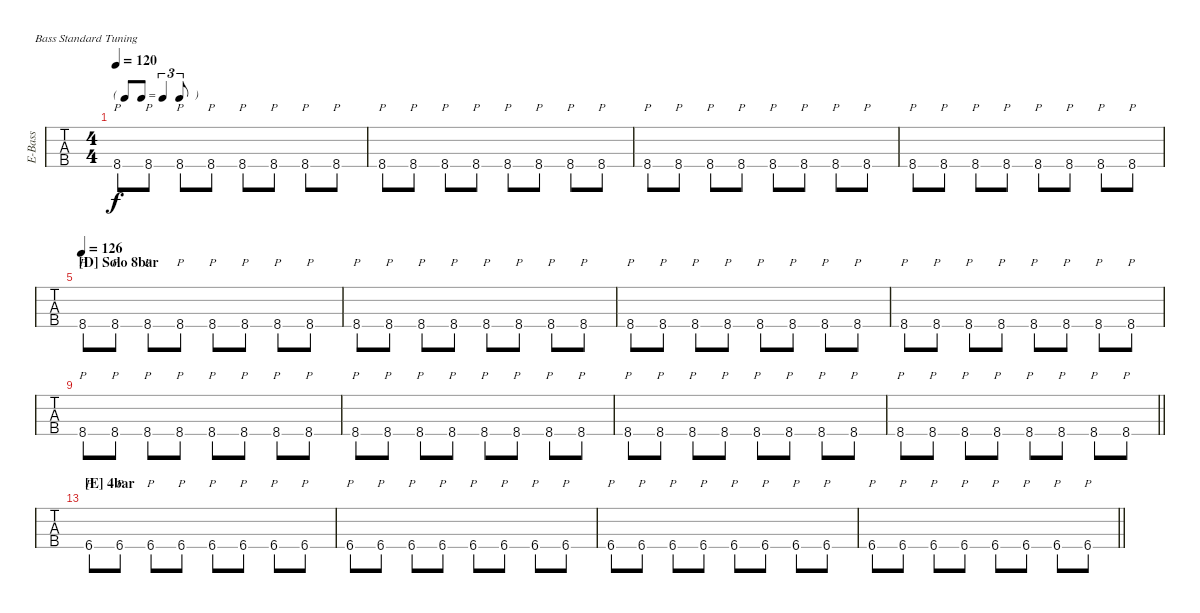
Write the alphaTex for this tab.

\bracketExtendMode nobrackets
\otherSystemsTrackNameOrientation horizontal
\defaultBarNumberDisplay FirstOfSystem
\track ("Bass" "E-Bass") {instrument electricbassfinger}
\staff {tabs}
\tuning (G2 D2 A1 E1)
\ts (4 4)
\tf triplet8th
\tempo 120
\clef f4
\ks cminor
8.4{ac}.8{p dy f} 8.4{ac}.8{p} 8.4{ac}.8{p} 8.4{ac}.8{p} 8.4{ac}.8{p} 8.4{ac}.8{p} 8.4{ac}.8{p} 8.4{ac}.8{p} |
8.4{ac}.8{p} 8.4{ac}.8{p} 8.4{ac}.8{p} 8.4{ac}.8{p} 8.4{ac}.8{p} 8.4{ac}.8{p} 8.4{ac}.8{p} 8.4{ac}.8{p} |
8.4{ac}.8{p} 8.4{ac}.8{p} 8.4{ac}.8{p} 8.4{ac}.8{p} 8.4{ac}.8{p} 8.4{ac}.8{p} 8.4{ac}.8{p} 8.4{ac}.8{p} |
8.4{ac}.8{p} 8.4{ac}.8{p} 8.4{ac}.8{p} 8.4{ac}.8{p} 8.4{ac}.8{p} 8.4{ac}.8{p} 8.4{ac}.8{p} 8.4{ac}.8{p} |
\section ("D" "Solo 8bar")
\tempo 126
8.4{hac}.8{p} 8.4{hac}.8{p} 8.4{hac}.8{p} 8.4{hac}.8{p} 8.4{hac}.8{p} 8.4{hac}.8{p} 8.4{hac}.8{p} 8.4{hac}.8{p} |
8.4{hac}.8{p} 8.4{hac}.8{p} 8.4{hac}.8{p} 8.4{hac}.8{p} 8.4{hac}.8{p} 8.4{hac}.8{p} 8.4{hac}.8{p} 8.4{hac}.8{p} |
8.4{hac}.8{p} 8.4{hac}.8{p} 8.4{hac}.8{p} 8.4{hac}.8{p} 8.4{hac}.8{p} 8.4{hac}.8{p} 8.4{hac}.8{p} 8.4{hac}.8{p} |
8.4{hac}.8{p} 8.4{hac}.8{p} 8.4{hac}.8{p} 8.4{hac}.8{p} 8.4{hac}.8{p} 8.4{hac}.8{p} 8.4{hac}.8{p} 8.4{hac}.8{p} |
8.4{hac}.8{p} 8.4{hac}.8{p} 8.4{hac}.8{p} 8.4{hac}.8{p} 8.4{hac}.8{p} 8.4{hac}.8{p} 8.4{hac}.8{p} 8.4{hac}.8{p} |
8.4{hac}.8{p} 8.4{hac}.8{p} 8.4{hac}.8{p} 8.4{hac}.8{p} 8.4{hac}.8{p} 8.4{hac}.8{p} 8.4{hac}.8{p} 8.4{hac}.8{p} |
8.4{hac}.8{p} 8.4{hac}.8{p} 8.4{hac}.8{p} 8.4{hac}.8{p} 8.4{hac}.8{p} 8.4{hac}.8{p} 8.4{hac}.8{p} 8.4{hac}.8{p} |
\barLineRight lightlight
8.4{hac}.8{p} 8.4{hac}.8{p} 8.4{hac}.8{p} 8.4{hac}.8{p} 8.4{hac}.8{p} 8.4{hac}.8{p} 8.4{hac}.8{p} 8.4{hac}.8{p} |
\section ("E" "4bar")
6.4{hac}.8{p} 6.4{hac}.8{p} 6.4{hac}.8{p} 6.4{hac}.8{p} 6.4{hac}.8{p} 6.4{hac}.8{p} 6.4{hac}.8{p} 6.4{hac}.8{p} |
6.4{hac}.8{p} 6.4{hac}.8{p} 6.4{hac}.8{p} 6.4{hac}.8{p} 6.4{hac}.8{p} 6.4{hac}.8{p} 6.4{hac}.8{p} 6.4{hac}.8{p} |
6.4{hac}.8{p} 6.4{hac}.8{p} 6.4{hac}.8{p} 6.4{hac}.8{p} 6.4{hac}.8{p} 6.4{hac}.8{p} 6.4{hac}.8{p} 6.4{hac}.8{p} |
\barLineRight lightlight
6.4{hac}.8{p} 6.4{hac}.8{p} 6.4{hac}.8{p} 6.4{hac}.8{p} 6.4{hac}.8{p} 6.4{hac}.8{p} 6.4{hac}.8{p} 6.4{hac}.8{p}
